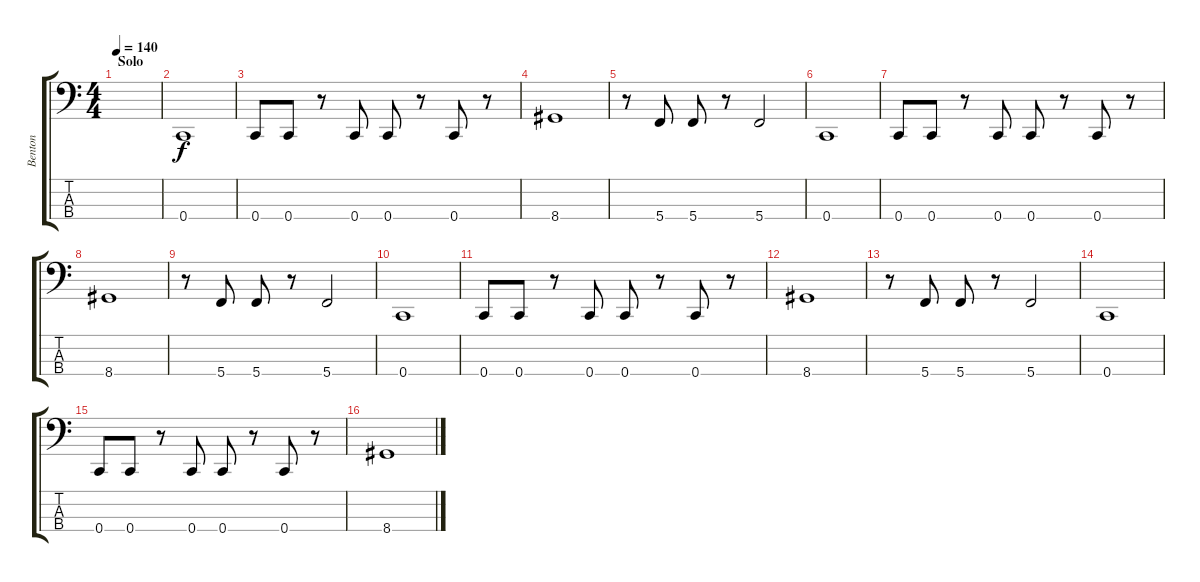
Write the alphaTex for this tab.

\track ("Benton" "Benton") {instrument electricbasspick}
\staff {score tabs}
\tuning (F2 C2 G1 C1) {hide}
\ts (4 4)
\section ("" "Solo")
\tempo 140
\clef f4
\ks c
|
0.4.1 |
0.4.8 0.4.8 r.8 0.4.8 0.4.8 r.8 0.4.8 r.8 |
8.4.1 |
r.8 5.4.8 5.4.8 r.8 5.4.2 |
0.4.1 |
0.4.8 0.4.8 r.8 0.4.8 0.4.8 r.8 0.4.8 r.8 |
8.4.1 |
r.8 5.4.8 5.4.8 r.8 5.4.2 |
0.4.1 |
0.4.8 0.4.8 r.8 0.4.8 0.4.8 r.8 0.4.8 r.8 |
8.4.1 |
r.8 5.4.8 5.4.8 r.8 5.4.2 |
0.4.1 |
0.4.8 0.4.8 r.8 0.4.8 0.4.8 r.8 0.4.8 r.8 |
8.4.1
